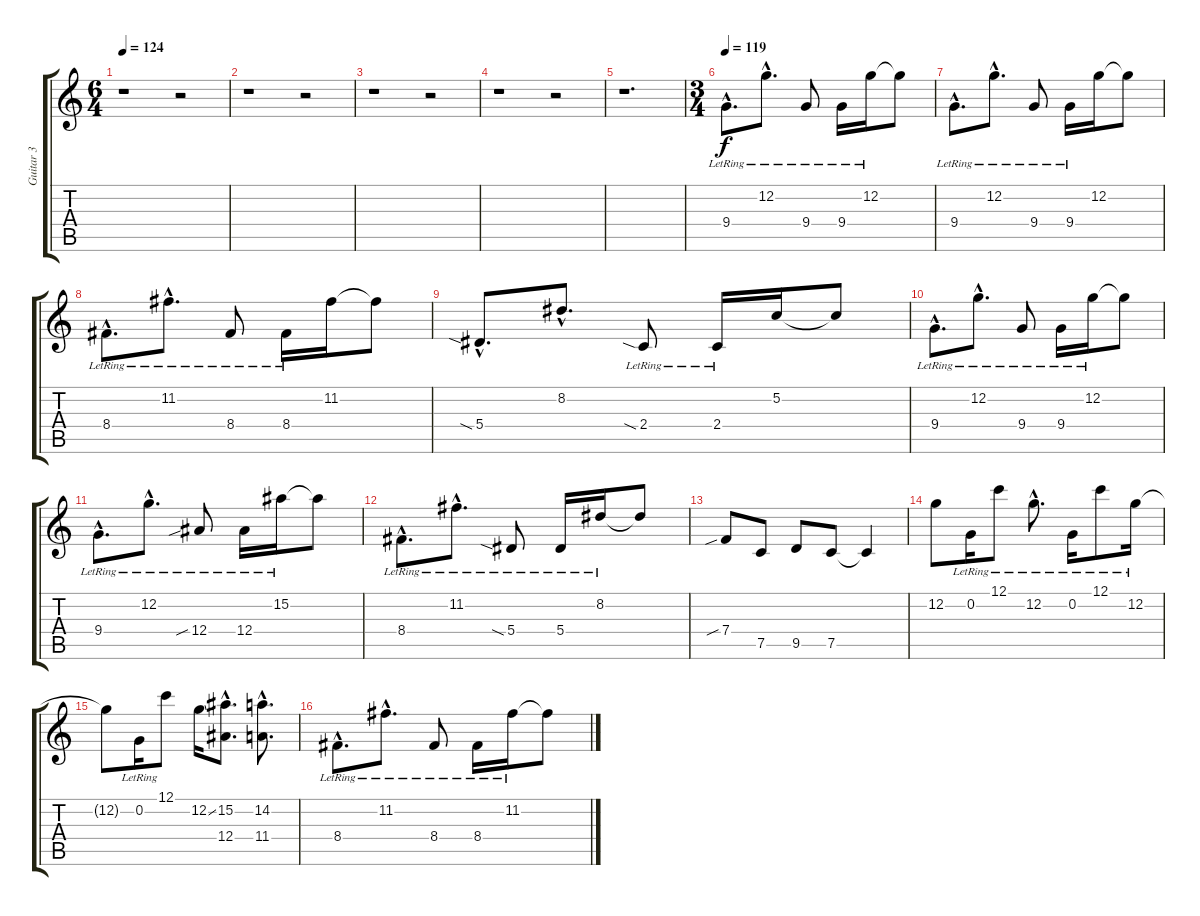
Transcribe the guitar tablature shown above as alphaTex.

\track ("Guitar 3" "Guitar 3") {instrument distortionguitar}
\staff {score tabs}
\tuning (C4 G3 Eb3 Bb2 F2 C2) {hide}
\ts (6 4)
\tempo 124
\clef g2
\ks c
r.1{dy f} r.2 |
\section ("" "")
r.1 r.2 |
r.1 r.2 |
r.1 r.2 |
r.1{d volume 0} |
\ts (3 4)
\section ("" "")
\tempo 119
9.4{hac lr}.8{d volume 13} 12.2{hac lr}.8{d} 9.4{lr}.8 9.4{lr}.16 12.2{lr}.16 12.2{t}.8 |
9.4{hac lr}.8{d} 12.2{hac lr}.8{d} 9.4{lr}.8 9.4{lr}.16 12.2.16 12.2{t}.8 |
8.4{hac lr}.8{d} 11.2{hac lr}.8{d} 8.4{lr}.8 8.4{lr}.16 11.2.16 11.2{t}.8 |
5.4{sia hac}.8{d} 8.2{hac}.8{d} 2.4{sia lr}.8 2.4{lr}.16 5.2.16 5.2{t}.8 |
9.4{hac lr}.8{d} 12.2{hac lr}.8{d} 9.4{lr}.8 9.4{lr}.16 12.2{lr}.16 12.2{t}.8 |
9.4{hac lr}.8{d} 12.2{hac lr}.8{d} 12.4{sib lr}.8 12.4{lr}.16 15.2{lr}.16 15.2{t}.8 |
8.4{hac lr}.8{d volume 0} 11.2{hac lr}.8{d} 5.4{sia lr}.8 5.4{lr}.16 8.2{lr}.16 8.2{t}.8 |
7.4{sib}.8 7.5.8 9.5.8 7.5.8 7.5{t}.4 |
12.2.8 0.2{lr}.16 12.1{lr}.8 12.2{hac lr}.8{d} 0.2{lr}.16 12.1{lr}.8 12.2{lr}.16 |
12.2{t}.8 0.2{lr}.16 12.1{lr}.8 12.2{ss}.16 (15.2{hac} 12.4{hac}).8{d} (14.2{hac} 11.4{hac}).8{d} |
8.4{hac lr}.8{d} 11.2{hac lr}.8{d} 8.4{lr}.8 8.4{lr}.16 11.2{lr}.16 11.2{t}.8
